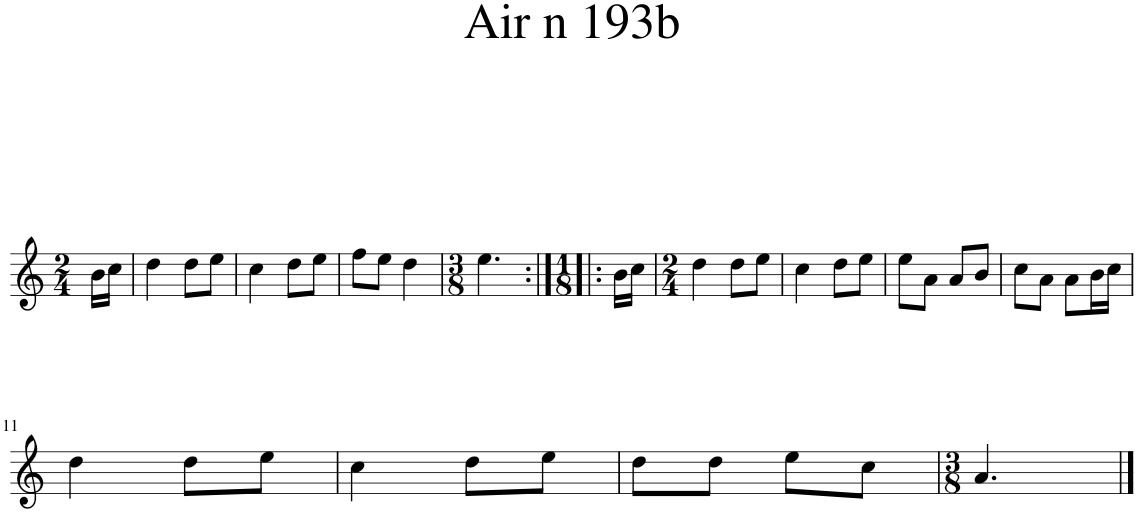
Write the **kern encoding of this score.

**kern
*part1
*staff1
*I"Piano
*I'Pno.
*clefG2
*k[]
*M2/4
=1
16b\LL
16cc\JJ
=2
4dd\
8dd\L
8ee\J
=3
4cc\
8dd\L
8ee\J
=4
8ff\L
8ee\J
4dd\
=5
*M3/8
4.ee\
=6:|!|:
*M1/8
16b\LL
16cc\JJ
=7
*M2/4
4dd\
8dd\L
8ee\J
=8
4cc\
8dd\L
8ee\J
=9
8ee\L
8a\J
8a/L
8b/J
=10
8cc\L
8a\J
8a\L
16b\L
16cc\JJ
!!LO:LB:g=z
=11
4dd\
8dd\L
8ee\J
=12
4cc\
8dd\L
8ee\J
=13
8dd\L
8dd\J
8ee\L
8cc\J
=14
*M3/8
4.a/
==
*-
